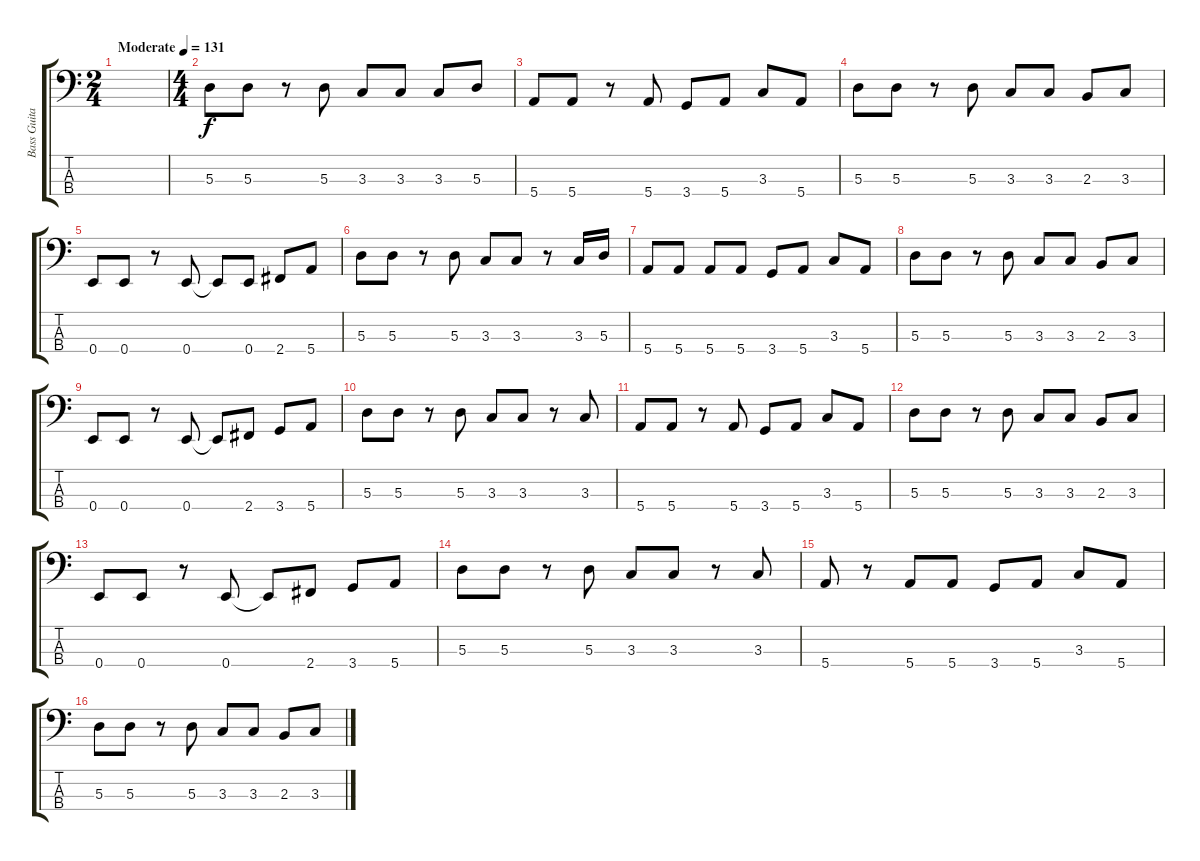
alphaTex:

\track ("Bass Guitar" "Bass Guita") {instrument electricbassfinger}
\staff {score tabs}
\tuning (G2 D2 A1 E1) {hide}
\ts (2 4)
\tempo (131 "Moderate")
\clef f4
\ks c
|
\ts (4 4)
5.3.8 5.3.8 r.8 5.3.8 3.3.8 3.3.8 3.3.8 5.3.8 |
5.4.8 5.4.8 r.8 5.4.8 3.4.8 5.4.8 3.3.8 5.4.8 |
5.3.8 5.3.8 r.8 5.3.8 3.3.8 3.3.8 2.3.8 3.3.8 |
0.4.8 0.4.8 r.8 0.4.8 0.4{t}.8 0.4.8 2.4.8 5.4.8 |
5.3.8 5.3.8 r.8 5.3.8 3.3.8 3.3.8 r.8 3.3.16 5.3.16 |
5.4.8 5.4.8 5.4.8 5.4.8 3.4.8 5.4.8 3.3.8 5.4.8 |
5.3.8 5.3.8 r.8 5.3.8 3.3.8 3.3.8 2.3.8 3.3.8 |
0.4.8 0.4.8 r.8 0.4.8 0.4{t}.8 2.4.8 3.4.8 5.4.8 |
5.3.8 5.3.8 r.8 5.3.8 3.3.8 3.3.8 r.8 3.3.8 |
5.4.8 5.4.8 r.8 5.4.8 3.4.8 5.4.8 3.3.8 5.4.8 |
5.3.8 5.3.8 r.8 5.3.8 3.3.8 3.3.8 2.3.8 3.3.8 |
0.4.8 0.4.8 r.8 0.4.8 0.4{t}.8 2.4.8 3.4.8 5.4.8 |
5.3.8 5.3.8 r.8 5.3.8 3.3.8 3.3.8 r.8 3.3.8 |
5.4.8 r.8 5.4.8 5.4.8 3.4.8 5.4.8 3.3.8 5.4.8 |
5.3.8 5.3.8 r.8 5.3.8 3.3.8 3.3.8 2.3.8 3.3.8
